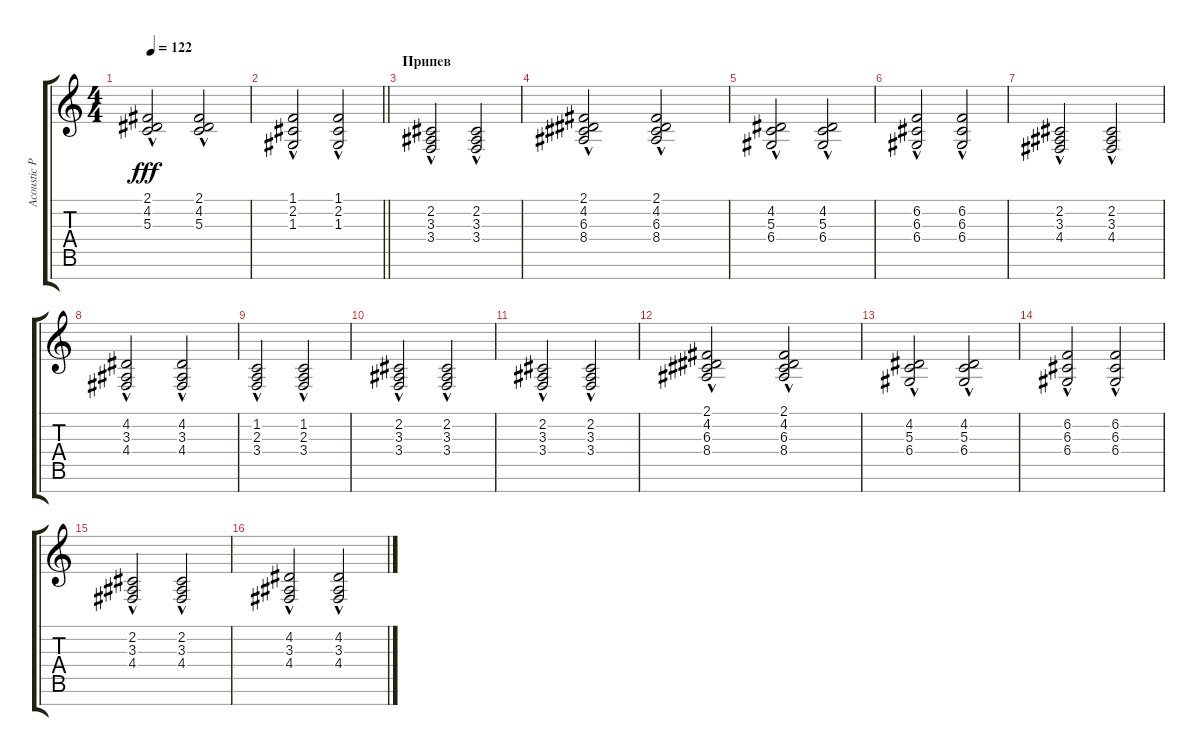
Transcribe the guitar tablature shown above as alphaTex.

\track ("Acoustic Piano (Staff 1)" "Acoustic P") {instrument acousticgrandpiano}
\staff {score tabs}
\tuning (E4 B3 G3 D3 A2 E2 B1) {hide}
\ts (4 4)
\tempo 122
\clef g2
\ks c
(2.1{hac} 4.2{hac} 5.3{hac}).2{dy fff} (2.1{hac} 4.2{hac} 5.3{hac}).2 |
\barLineRight lightlight
(1.1{hac} 2.2{hac} 1.3{hac}).2 (1.1{hac} 2.2{hac} 1.3{hac}).2 |
\section ("" "Припев")
(2.2{hac} 3.3{hac} 3.4{hac}).2 (2.2{hac} 3.3{hac} 3.4{hac}).2 |
(2.1{hac} 4.2{hac} 6.3{hac} 8.4{hac}).2 (2.1{hac} 4.2{hac} 6.3{hac} 8.4{hac}).2 |
(4.2{hac} 5.3{hac} 6.4{hac}).2 (4.2{hac} 5.3{hac} 6.4{hac}).2 |
(6.2{hac} 6.3{hac} 6.4{hac}).2 (6.2{hac} 6.3{hac} 6.4{hac}).2 |
(2.2{hac} 3.3{hac} 4.4{hac}).2 (2.2{hac} 3.3{hac} 4.4{hac}).2 |
(4.2{hac} 3.3{hac} 4.4{hac}).2 (4.2{hac} 3.3{hac} 4.4{hac}).2 |
(1.2{hac} 2.3{hac} 3.4{hac}).2 (1.2{hac} 2.3{hac} 3.4{hac}).2 |
(2.2{hac} 3.3{hac} 3.4{hac}).2 (2.2{hac} 3.3{hac} 3.4{hac}).2 |
(2.2{hac} 3.3{hac} 3.4{hac}).2 (2.2{hac} 3.3{hac} 3.4{hac}).2 |
(2.1{hac} 4.2{hac} 6.3{hac} 8.4{hac}).2 (2.1{hac} 4.2{hac} 6.3{hac} 8.4{hac}).2 |
(4.2{hac} 5.3{hac} 6.4{hac}).2 (4.2{hac} 5.3{hac} 6.4{hac}).2 |
(6.2{hac} 6.3{hac} 6.4{hac}).2 (6.2{hac} 6.3{hac} 6.4{hac}).2 |
(2.2{hac} 3.3{hac} 4.4{hac}).2 (2.2{hac} 3.3{hac} 4.4{hac}).2 |
(4.2{hac} 3.3{hac} 4.4{hac}).2 (4.2{hac} 3.3{hac} 4.4{hac}).2
